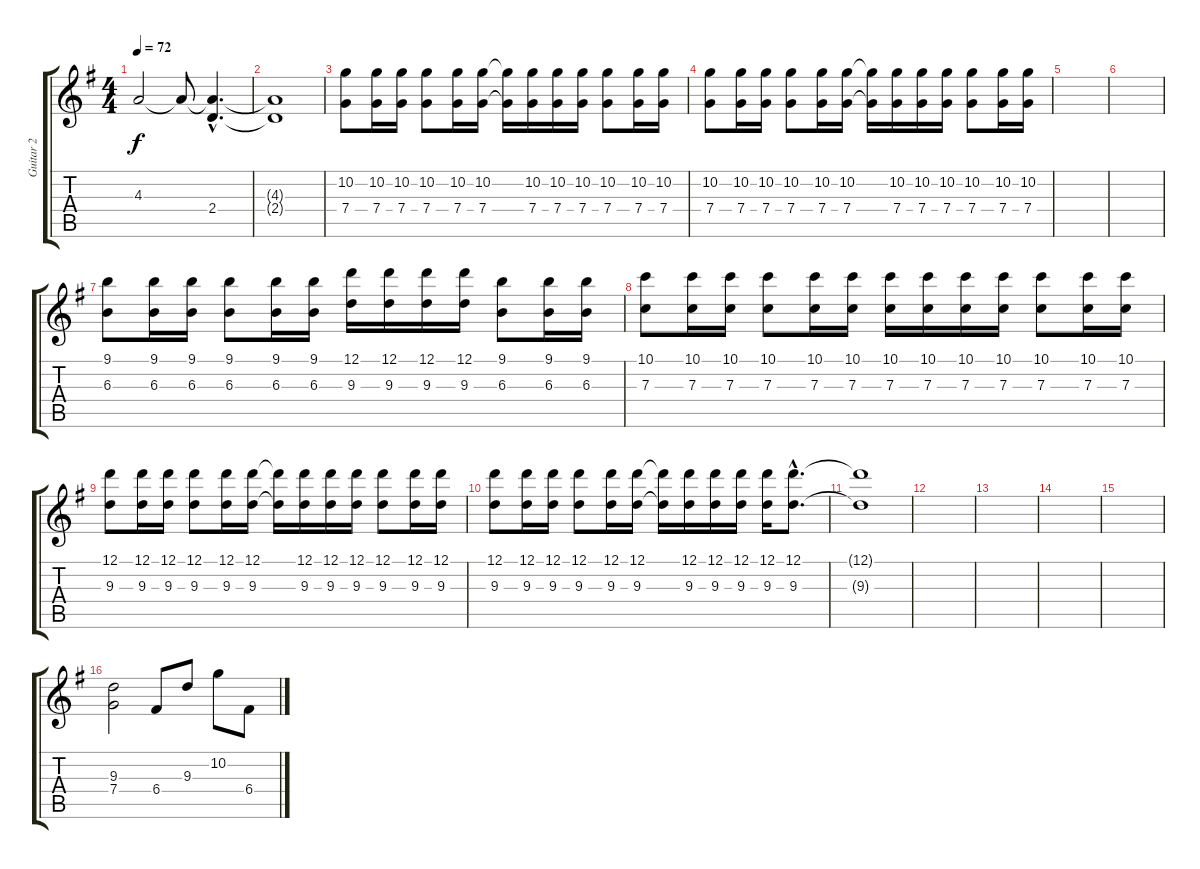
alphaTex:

\track ("Guitar 2" "Guitar 2") {instrument distortionguitar}
\staff {score tabs}
\tuning (D4 A3 F3 C3 G2 C2) {hide}
\ts (4 4)
\tempo 72
\clef g2
\ks g
4.3.2{dy f instrument distortionguitar} 4.3{t}.8 (4.3{hac t} 2.4{hac}).4{d} |
(4.3{t} 2.4{t}).1 |
(10.2 7.4).8 (10.2 7.4).16 (10.2 7.4).16 (10.2 7.4).8 (10.2 7.4).16 (10.2 7.4).16 (10.2{t} 7.4{t}).16 (10.2 7.4).16 (10.2 7.4).16 (10.2 7.4).16 (10.2 7.4).8 (10.2 7.4).16 (10.2 7.4).16 |
(10.2 7.4).8 (10.2 7.4).16 (10.2 7.4).16 (10.2 7.4).8 (10.2 7.4).16 (10.2 7.4).16 (10.2{t} 7.4{t}).16 (10.2 7.4).16 (10.2 7.4).16 (10.2 7.4).16 (10.2 7.4).8 (10.2 7.4).16 (10.2 7.4).16 |
|
|
(9.1 6.3).8 (9.1 6.3).16 (9.1 6.3).16 (9.1 6.3).8 (9.1 6.3).16 (9.1 6.3).16 (12.1 9.3).16 (12.1 9.3).16 (12.1 9.3).16 (12.1 9.3).16 (9.1 6.3).8 (9.1 6.3).16 (9.1 6.3).16 |
(10.1 7.3).8 (10.1 7.3).16 (10.1 7.3).16 (10.1 7.3).8 (10.1 7.3).16 (10.1 7.3).16 (10.1 7.3).16 (10.1 7.3).16 (10.1 7.3).16 (10.1 7.3).16 (10.1 7.3).8 (10.1 7.3).16 (10.1 7.3).16 |
(12.1 9.3).8 (12.1 9.3).16 (12.1 9.3).16 (12.1 9.3).8 (12.1 9.3).16 (12.1 9.3).16 (12.1{t} 9.3{t}).16 (12.1 9.3).16 (12.1 9.3).16 (12.1 9.3).16 (12.1 9.3).8 (12.1 9.3).16 (12.1 9.3).16 |
(12.1 9.3).8 (12.1 9.3).16 (12.1 9.3).16 (12.1 9.3).8 (12.1 9.3).16 (12.1 9.3).16 (12.1{t} 9.3{t}).16 (12.1 9.3).16 (12.1 9.3).16 (12.1 9.3).16 (12.1 9.3).16 (12.1{hac} 9.3{hac}).8{d} |
(12.1{t} 9.3{t}).1 |
|
|
|
|
(9.3 7.4).2 6.4.8 9.3.8 10.2.8 6.4.8
